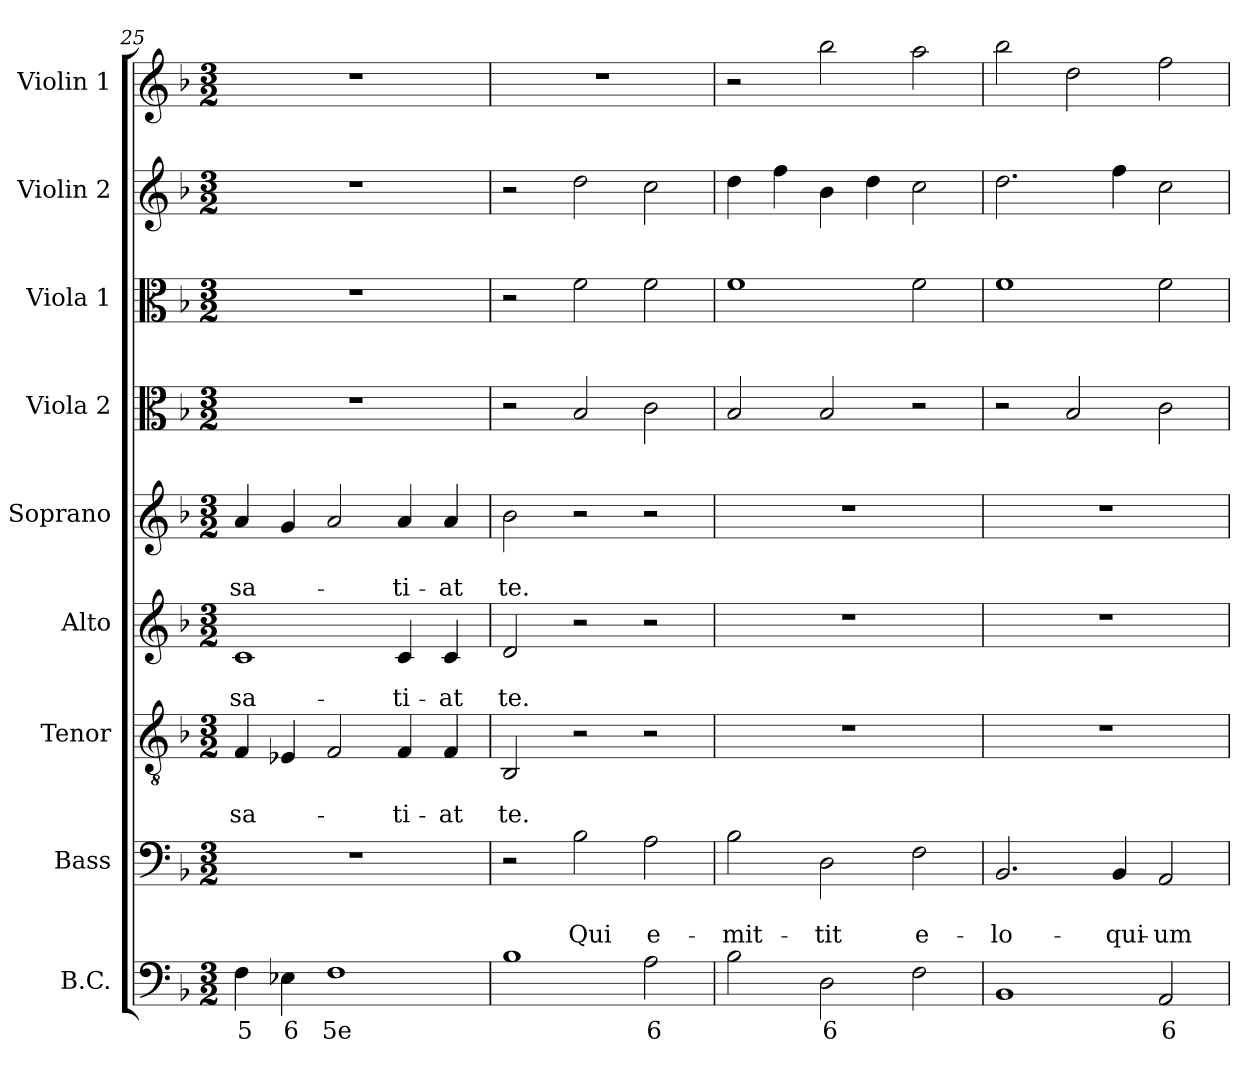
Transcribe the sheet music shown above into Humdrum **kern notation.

**kern	**text	**kern	**text	**text	**kern	**text	**text	**kern	**text	**text	**kern	**text	**text	**kern	**kern	**kern	**kern
*part9	*part9	*part8	*part8	*part8	*part7	*part7	*part7	*part6	*part6	*part6	*part5	*part5	*part5	*part4	*part3	*part2	*part1
*staff9	*staff9	*staff8	*staff8	*staff8	*staff7	*staff7	*staff7	*staff6	*staff6	*staff6	*staff5	*staff5	*staff5	*staff4	*staff3	*staff2	*staff1
*I"B.C.	*	*I"Bass	*	*	*I"Tenor	*	*	*I"Alto	*	*	*I"Soprano	*	*	*I"Viola 2	*I"Viola 1	*I"Violin 2	*I"Violin 1
*I'BC	*	*I'B	*	*	*I'T	*	*	*I'A	*	*	*I'S	*	*	*I'Vla. 2	*I'Vla. 1	*I'Vln. 2	*I'Vln. 1
*clefF4	*	*clefF4	*	*	*clefGv2	*	*	*clefG2	*	*	*clefG2	*	*	*clefC3	*clefC3	*clefG2	*clefG2
*k[b-]	*	*k[b-]	*	*	*k[b-]	*	*	*k[b-]	*	*	*k[b-]	*	*	*k[b-]	*k[b-]	*k[b-]	*k[b-]
*F:	*	*F:	*	*	*F:	*	*	*F:	*	*	*F:	*	*	*F:	*F:	*F:	*F:
*M3/2	*	*M3/2	*	*	*M3/2	*	*	*M3/2	*	*	*M3/2	*	*	*M3/2	*M3/2	*M3/2	*M3/2
=25	=25	=25	=25	=25	=25	=25	=25	=25	=25	=25	=25	=25	=25	=25	=25	=25	=25
!	!LO:LY:b	!	!	!	!	!	!LO:LY:b	!	!	!LO:LY:b	!	!	!LO:LY:b	!	!	!	!
4F\	5	1.r	.	.	4F/	.	sa-	1c	.	sa-	4a/	.	sa-	1.r	1.r	1.r	1.r
!	!LO:LY:b	!	!	!	!	!	!	!	!	!	!	!	!	!	!	!	!
4E-X\	6	.	.	.	4E-X/	.	.	.	.	.	4g/	.	.	.	.	.	.
!	!LO:LY:b	!	!	!	!	!	!	!	!	!	!	!	!	!	!	!	!
1F	5e	.	.	.	2F/	.	.	.	.	.	2a/	.	.	.	.	.	.
!	!	!	!	!	!	!	!LO:LY:b	!	!	!LO:LY:b	!	!	!LO:LY:b	!	!	!	!
.	.	.	.	.	4F/	.	-ti-	4c/	.	-ti-	4a/	.	-ti-	.	.	.	.
!	!	!	!	!	!	!	!LO:LY:b	!	!	!LO:LY:b	!	!	!LO:LY:b	!	!	!	!
.	.	.	.	.	4F/	.	-at	4c/	.	-at	4a/	.	-at	.	.	.	.
!!LO:LB:g=z
=26	=26	=26	=26	=26	=26	=26	=26	=26	=26	=26	=26	=26	=26	=26	=26	=26	=26
!	!	!	!	!	!	!	!LO:LY:b	!	!	!LO:LY:b	!	!	!LO:LY:b	!	!	!	!
1B-	.	2r	.	.	2BB-/	.	te.	2d/	.	te.	2b-\	.	te.	2r	2r	2r	1.r
!	!	!	!	!LO:LY:b	!	!	!	!	!	!	!	!	!	!	!	!	!
.	.	2B-\	.	Qui	2r	.	.	2r	.	.	2r	.	.	2B-/	2f\	2dd\	.
!	!LO:LY:b	!	!	!LO:LY:b	!	!	!	!	!	!	!	!	!	!	!	!	!
2A\	6	2A\	.	e-	2r	.	.	2r	.	.	2r	.	.	2c\	2f\	2cc\	.
=27	=27	=27	=27	=27	=27	=27	=27	=27	=27	=27	=27	=27	=27	=27	=27	=27	=27
!	!	!	!	!LO:LY:b	!	!	!	!	!	!	!	!	!	!	!	!	!
2B-\	.	2B-\	.	-mit-	1.r	.	.	1.r	.	.	1.r	.	.	2B-/	1f	4dd\	2r
.	.	.	.	.	.	.	.	.	.	.	.	.	.	.	.	4ff\	.
!	!LO:LY:b	!	!	!LO:LY:b	!	!	!	!	!	!	!	!	!	!	!	!	!
2D\	6	2D\	.	-tit	.	.	.	.	.	.	.	.	.	2B-/	.	4b-\	2bb-\
.	.	.	.	.	.	.	.	.	.	.	.	.	.	.	.	4dd\	.
!	!	!	!	!LO:LY:b	!	!	!	!	!	!	!	!	!	!	!	!	!
2F\	.	2F\	.	e-	.	.	.	.	.	.	.	.	.	2r	2f\	2cc\	2aa\
=28	=28	=28	=28	=28	=28	=28	=28	=28	=28	=28	=28	=28	=28	=28	=28	=28	=28
!	!	!	!	!LO:LY:b	!	!	!	!	!	!	!	!	!	!	!	!	!
1BB-	.	2.BB-/	.	-lo-	1.r	.	.	1.r	.	.	1.r	.	.	2r	1f	2.dd\	2bb-\
.	.	.	.	.	.	.	.	.	.	.	.	.	.	2B-/	.	.	2dd\
!	!	!	!	!LO:LY:b	!	!	!	!	!	!	!	!	!	!	!	!	!
.	.	4BB-/	.	-qui-	.	.	.	.	.	.	.	.	.	.	.	4ff\	.
!	!LO:LY:b	!	!	!LO:LY:b	!	!	!	!	!	!	!	!	!	!	!	!	!
2AA/	6	2AA/	.	-um	.	.	.	.	.	.	.	.	.	2c\	2f\	2cc\	2ff\
=	=	=	=	=	=	=	=	=	=	=	=	=	=	=	=	=	=
*-	*-	*-	*-	*-	*-	*-	*-	*-	*-	*-	*-	*-	*-	*-	*-	*-	*-
